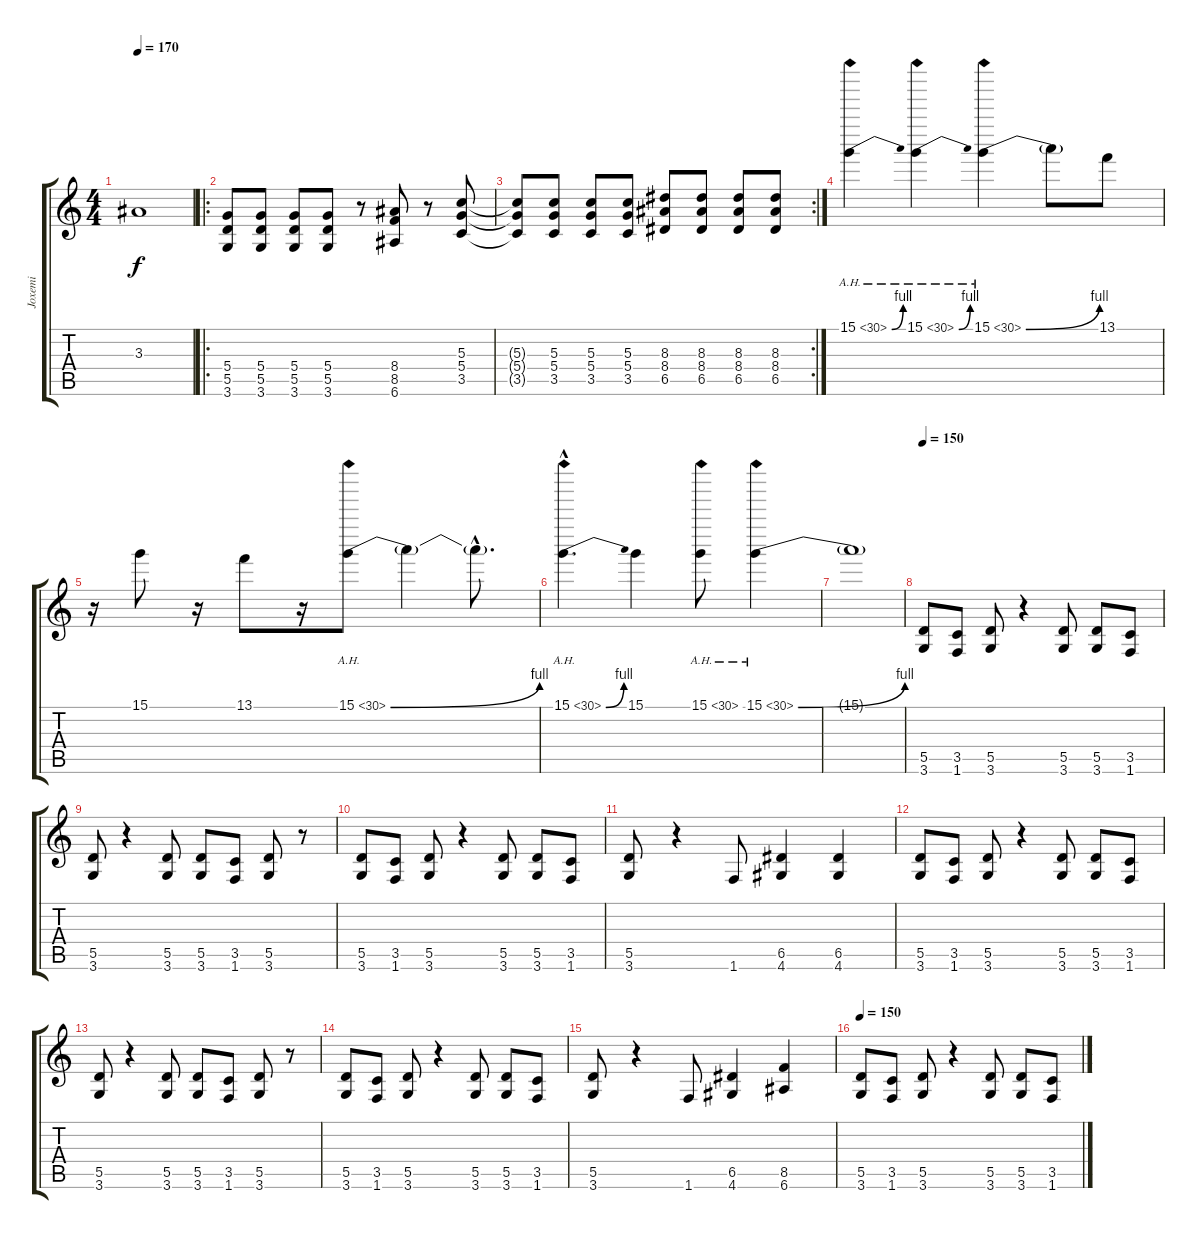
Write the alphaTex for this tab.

\track ("Joxemi" "Joxemi") {instrument electricguitarclean}
\staff {score tabs}
\tuning (E4 B3 G3 D3 A2 E2) {hide}
\ts (4 4)
\tempo 170
\clef g2
\ks c
3.3{t}.1{dy f} |
\ro
(5.4 5.5 3.6).8 (5.4 5.5 3.6).8 (5.4 5.5 3.6).8 (5.4 5.5 3.6).8 r.8 (8.4 8.5 6.6).8 r.8 (5.3 5.4 3.5).8 |
\rc 2
(5.3{t} 5.4{t} 3.5{t}).8 (5.3 5.4 3.5).8 (5.3 5.4 3.5).8 (5.3 5.4 3.5).8 (8.3 8.4 6.5).8 (8.3 8.4 6.5).8 (8.3 8.4 6.5).8 (8.3 8.4 6.5).8 |
15.1{be (bend 0 0 60 4) ah 15}.4{instrument distortionguitar} 15.1{be (bend 0 0 60 4) ah 15}.4 15.1{be (bend 0 0 60 4) ah 15}.4 15.1{t}.8 13.1.8 |
r.16 15.1.8 r.16 13.1.8 r.16 15.1{be (bend 0 0 60 4) ah 15}.8 15.1{t}.4 15.1{hac t}.8{d} |
15.1{be (bend 0 0 60 4) ah 15 hac}.4{d} 15.1.4 15.1{ah 15}.8 15.1{be (bend 0 0 60 4) ah 15}.4 |
15.1{t}.1 |
\tempo 150
(5.5 3.6).8{instrument electricguitarmuted} (3.5 1.6).8 (5.5 3.6).8 r.4 (5.5 3.6).8 (5.5 3.6).8 (3.5 1.6).8 |
(5.5 3.6).8 r.4 (5.5 3.6).8 (5.5 3.6).8 (3.5 1.6).8 (5.5 3.6).8 r.8 |
(5.5 3.6).8 (3.5 1.6).8 (5.5 3.6).8 r.4 (5.5 3.6).8 (5.5 3.6).8 (3.5 1.6).8 |
(5.5 3.6).8 r.4 1.6.8{instrument distortionguitar} (6.5 4.6).4 (6.5 4.6).4 |
(5.5 3.6).8{instrument electricguitarmuted} (3.5 1.6).8 (5.5 3.6).8 r.4 (5.5 3.6).8 (5.5 3.6).8 (3.5 1.6).8 |
(5.5 3.6).8 r.4 (5.5 3.6).8 (5.5 3.6).8 (3.5 1.6).8 (5.5 3.6).8 r.8 |
(5.5 3.6).8 (3.5 1.6).8 (5.5 3.6).8 r.4 (5.5 3.6).8 (5.5 3.6).8 (3.5 1.6).8 |
(5.5 3.6).8 r.4 1.6.8{instrument distortionguitar} (6.5 4.6).4 (8.5 6.6).4 |
\tempo 150
(5.5 3.6).8{instrument electricguitarmuted} (3.5 1.6).8 (5.5 3.6).8 r.4 (5.5 3.6).8 (5.5 3.6).8 (3.5 1.6).8
